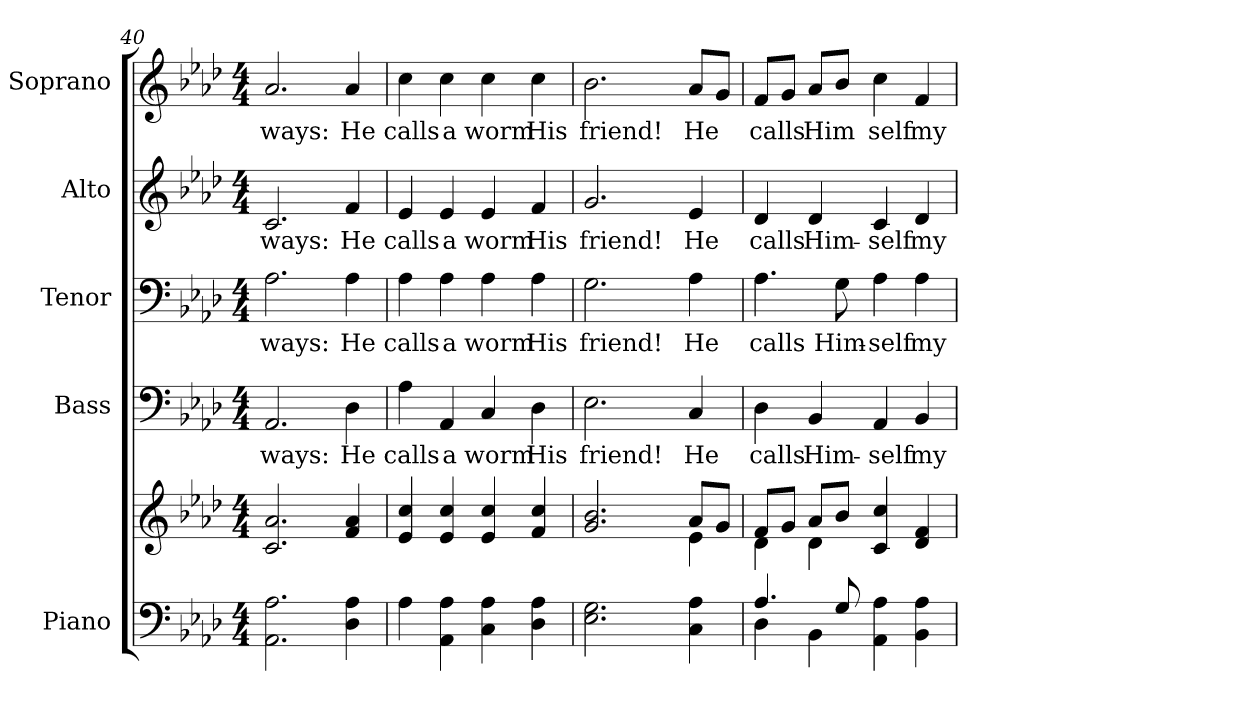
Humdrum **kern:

**kern	**kern	**kern	**text	**kern	**text	**kern	**text	**kern	**text
*part5	*part5	*part4	*part4	*part3	*part3	*part2	*part2	*part1	*part1
*staff6	*staff5	*staff4	*staff4	*staff3	*staff3	*staff2	*staff2	*staff1	*staff1
*I"Piano	*	*I"Bass	*	*I"Tenor	*	*I"Alto	*	*I"Soprano	*
*I'Pno.	*	*I'B.	*	*I'T.	*	*I'A.	*	*I'S.	*
*clefF4	*clefG2	*clefF4	*	*clefF4	*	*clefG2	*	*clefG2	*
*k[b-e-a-d-]	*k[b-e-a-d-]	*k[b-e-a-d-]	*	*k[b-e-a-d-]	*	*k[b-e-a-d-]	*	*k[b-e-a-d-]	*
*A-:	*A-:	*A-:	*	*A-:	*	*A-:	*	*A-:	*
*M4/4	*M4/4	*M4/4	*	*M4/4	*	*M4/4	*	*M4/4	*
=40	=40	=40	=40	=40	=40	=40	=40	=40	=40
!	!	!	!LO:LY:b:color=#000000	!	!	!	!	!	!
!	!	!	!	!	!LO:LY:b:color=#000000	!	!	!	!
!	!	!	!	!	!	!	!LO:LY:b:color=#000000	!	!
!	!	!	!	!	!	!	!	!	!LO:LY:b:color=#000000
2.AA-i\ 2.A-i	2.ci/ 2.a-i	2.AA-i/	ways:	2.A-i\	ways:	2.ci/	ways:	2.a-i/	ways:
!	!	!	!LO:LY:b:color=#000000	!	!	!	!	!	!
!	!	!	!	!	!LO:LY:b:color=#000000	!	!	!	!
!	!	!	!	!	!	!	!LO:LY:b:color=#000000	!	!
!	!	!	!	!	!	!	!	!	!LO:LY:b:color=#000000
4D-i\ 4A-i	4fi/ 4a-i	4D-i\	He	4A-i\	He	4fi/	He	4a-i/	He
!!LO:PB:g=z
=41	=41	=41	=41	=41	=41	=41	=41	=41	=41
!	!	!	!LO:LY:b:color=#000000	!	!	!	!	!	!
!	!	!	!	!	!LO:LY:b:color=#000000	!	!	!	!
!	!	!	!	!	!	!	!LO:LY:b:color=#000000	!	!
!	!	!	!	!	!	!	!	!	!LO:LY:b:color=#000000
4A-i\	4e-i/ 4cci	4A-i\	calls	4A-i\	calls	4e-i/	calls	4cci\	calls
!	!	!	!LO:LY:b:color=#000000	!	!	!	!	!	!
!	!	!	!	!	!LO:LY:b:color=#000000	!	!	!	!
!	!	!	!	!	!	!	!LO:LY:b:color=#000000	!	!
!	!	!	!	!	!	!	!	!	!LO:LY:b:color=#000000
4AA-i\ 4A-i	4e-i/ 4cci	4AA-i/	a	4A-i\	a	4e-i/	a	4cci\	a
!	!	!	!LO:LY:b:color=#000000	!	!	!	!	!	!
!	!	!	!	!	!LO:LY:b:color=#000000	!	!	!	!
!	!	!	!	!	!	!	!LO:LY:b:color=#000000	!	!
!	!	!	!	!	!	!	!	!	!LO:LY:b:color=#000000
4Ci\ 4A-i	4e-i/ 4cci	4Ci/	worm	4A-i\	worm	4e-i/	worm	4cci\	worm
!	!	!	!LO:LY:b:color=#000000	!	!	!	!	!	!
!	!	!	!	!	!LO:LY:b:color=#000000	!	!	!	!
!	!	!	!	!	!	!	!LO:LY:b:color=#000000	!	!
!	!	!	!	!	!	!	!	!	!LO:LY:b:color=#000000
4D-i\ 4A-i	4fi/ 4cci	4D-i\	His	4A-i\	His	4fi/	His	4cci\	His
=42	=42	=42	=42	=42	=42	=42	=42	=42	=42
*	*^	*	*	*	*	*	*	*	*
!	!	!	!	!LO:LY:b:color=#000000	!	!	!	!	!	!
!	!	!	!	!	!	!LO:LY:b:color=#000000	!	!	!	!
!	!	!	!	!	!	!	!	!LO:LY:b:color=#000000	!	!
!	!	!	!	!	!	!	!	!	!	!LO:LY:b:color=#000000
2.E-i\ 2.Gi	2.gi/ 2.b-i	2ryy	2.E-i\	friend!	2.Gi\	friend!	2.gi/	friend!	2.b-i\	friend!
.	.	4ryy	.	.	.	.	.	.	.	.
!	!	!	!	!LO:LY:b:color=#000000	!	!	!	!	!	!
!	!	!	!	!	!	!LO:LY:b:color=#000000	!	!	!	!
!	!	!	!	!	!	!	!	!LO:LY:b:color=#000000	!	!
!	!	!	!	!	!	!	!	!	!	!LO:LY:b:color=#000000
4Ci\ 4A-i	8a-i/L	4e-i\	4Ci/	He	4A-i\	He	4e-i/	He	8a-i/L	He
.	8gi/J	.	.	.	.	.	.	.	8gi/J	.
!!LO:PB:g=z
=43	=43	=43	=43	=43	=43	=43	=43	=43	=43	=43
*^	*	*	*	*	*	*	*	*	*	*
!	!	!	!	!	!LO:LY:b:color=#000000	!	!	!	!	!	!
!	!	!	!	!	!	!	!LO:LY:b:color=#000000	!	!	!	!
!	!	!	!	!	!	!	!	!	!LO:LY:b:color=#000000	!	!
!	!	!	!	!	!	!	!	!	!	!	!LO:LY:b:color=#000000
4.A-i/	4D-i\	8fi/L	4d-i\	4D-i\	calls	4.A-i\	calls	4d-i/	calls	8fi/L	calls
.	.	8gi/J	.	.	.	.	.	.	.	8gi/J	.
!	!	!	!	!	!LO:LY:b:color=#000000	!	!	!	!	!	!
!	!	!	!	!	!	!	!	!	!LO:LY:b:color=#000000	!	!
!	!	!	!	!	!	!	!	!	!	!	!LO:LY:b:color=#000000
.	4BB-i\	8a-i/L	4d-i\	4BB-i/	Him-	.	.	4d-i/	Him-	8a-i/L	Him
!	!	!	!	!	!	!	!LO:LY:b:color=#000000	!	!	!	!
8Gi/	.	8b-i/J	.	.	.	8Gi\	Him-	.	.	8b-i/J	.
!	!	!	!	!	!LO:LY:b:color=#000000	!	!	!	!	!	!
!	!	!	!	!	!	!	!LO:LY:b:color=#000000	!	!	!	!
!	!	!	!	!	!	!	!	!	!LO:LY:b:color=#000000	!	!
!	!	!	!	!	!	!	!	!	!	!	!LO:LY:b:color=#000000
4AA-i\ 4A-i	2ryy	4ci/ 4cci	2ryy	4AA-i/	-self	4A-i\	-self	4ci/	-self	4cci\	self
!	!	!	!	!	!LO:LY:b:color=#000000	!	!	!	!	!	!
!	!	!	!	!	!	!	!LO:LY:b:color=#000000	!	!	!	!
!	!	!	!	!	!	!	!	!	!LO:LY:b:color=#000000	!	!
!	!	!	!	!	!	!	!	!	!	!	!LO:LY:b:color=#000000
4BB-i\ 4A-i	.	4d-i/ 4fi	.	4BB-i/	my	4A-i\	my	4d-i/	my	4fi/	my
*v	*v	*	*	*	*	*	*	*	*	*	*
*	*v	*v	*	*	*	*	*	*	*	*
=	=	=	=	=	=	=	=	=	=
*-	*-	*-	*-	*-	*-	*-	*-	*-	*-
